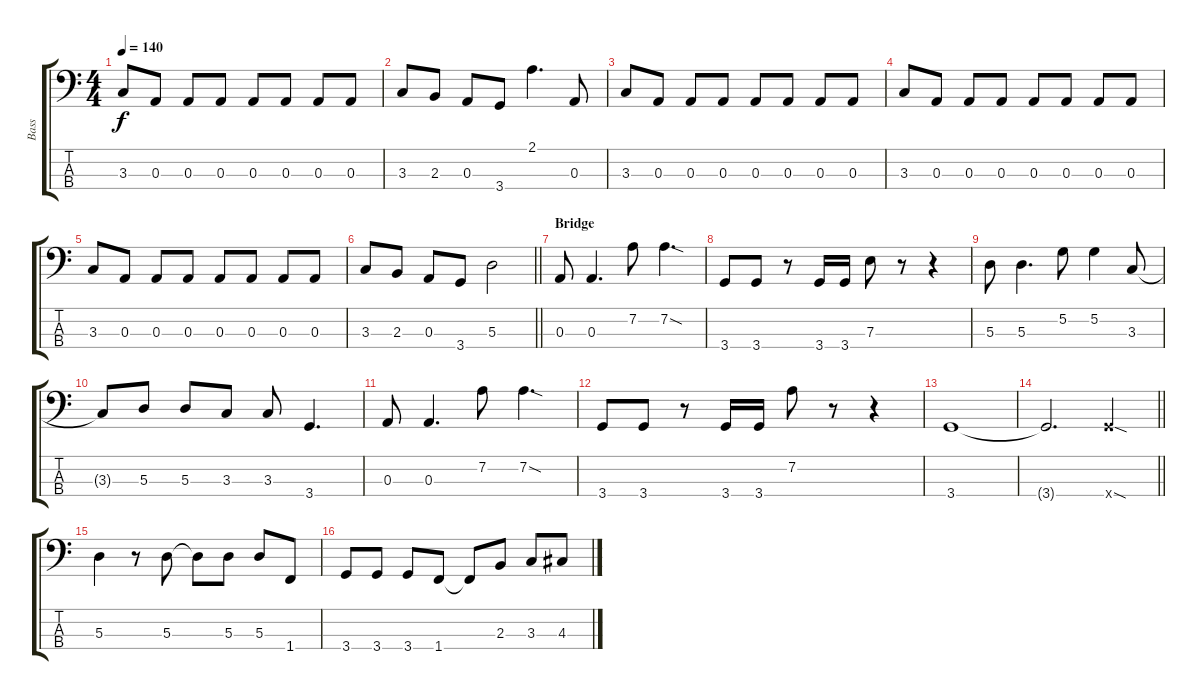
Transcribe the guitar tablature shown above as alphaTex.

\track ("Bass" "Bass") {instrument electricbassfinger}
\staff {score tabs}
\tuning (G2 D2 A1 E1) {hide}
\ts (4 4)
\tempo 140
\clef f4
\ks aminor
3.3.8{dy f} 0.3.8 0.3.8 0.3.8 0.3.8 0.3.8 0.3.8 0.3.8 |
3.3.8 2.3.8 0.3.8 3.4.8 2.1.4{d} 0.3.8 |
3.3.8 0.3.8 0.3.8 0.3.8 0.3.8 0.3.8 0.3.8 0.3.8 |
3.3.8 0.3.8 0.3.8 0.3.8 0.3.8 0.3.8 0.3.8 0.3.8 |
3.3.8 0.3.8 0.3.8 0.3.8 0.3.8 0.3.8 0.3.8 0.3.8 |
\barLineRight lightlight
3.3.8 2.3.8 0.3.8 3.4.8 5.3.2 |
\section ("" "Bridge")
0.3.8 0.3.4{d} 7.2.8 7.2{sod}.4{d} |
3.4.8 3.4.8 r.8 3.4.16 3.4.16 7.3.8 r.8 r.4 |
5.3.8 5.3.4{d} 5.2.8 5.2.4 3.3.8 |
3.3{t}.8 5.3.8 5.3.8 3.3.8 3.3.8 3.4.4{d} |
0.3.8 0.3.4{d} 7.2.8 7.2{sod}.4{d} |
3.4.8 3.4.8 r.8 3.4.16 3.4.16 7.2.8 r.8 r.4 |
3.4.1 |
\barLineRight lightlight
3.4{t}.2{d} 3.4{sod x}.4 |
5.3.4 r.8 5.3.8 5.3{t}.8 5.3.8 5.3.8 1.4.8 |
3.4.8 3.4.8 3.4.8 1.4.8 1.4{t}.8 2.3.8 3.3.8 4.3.8
